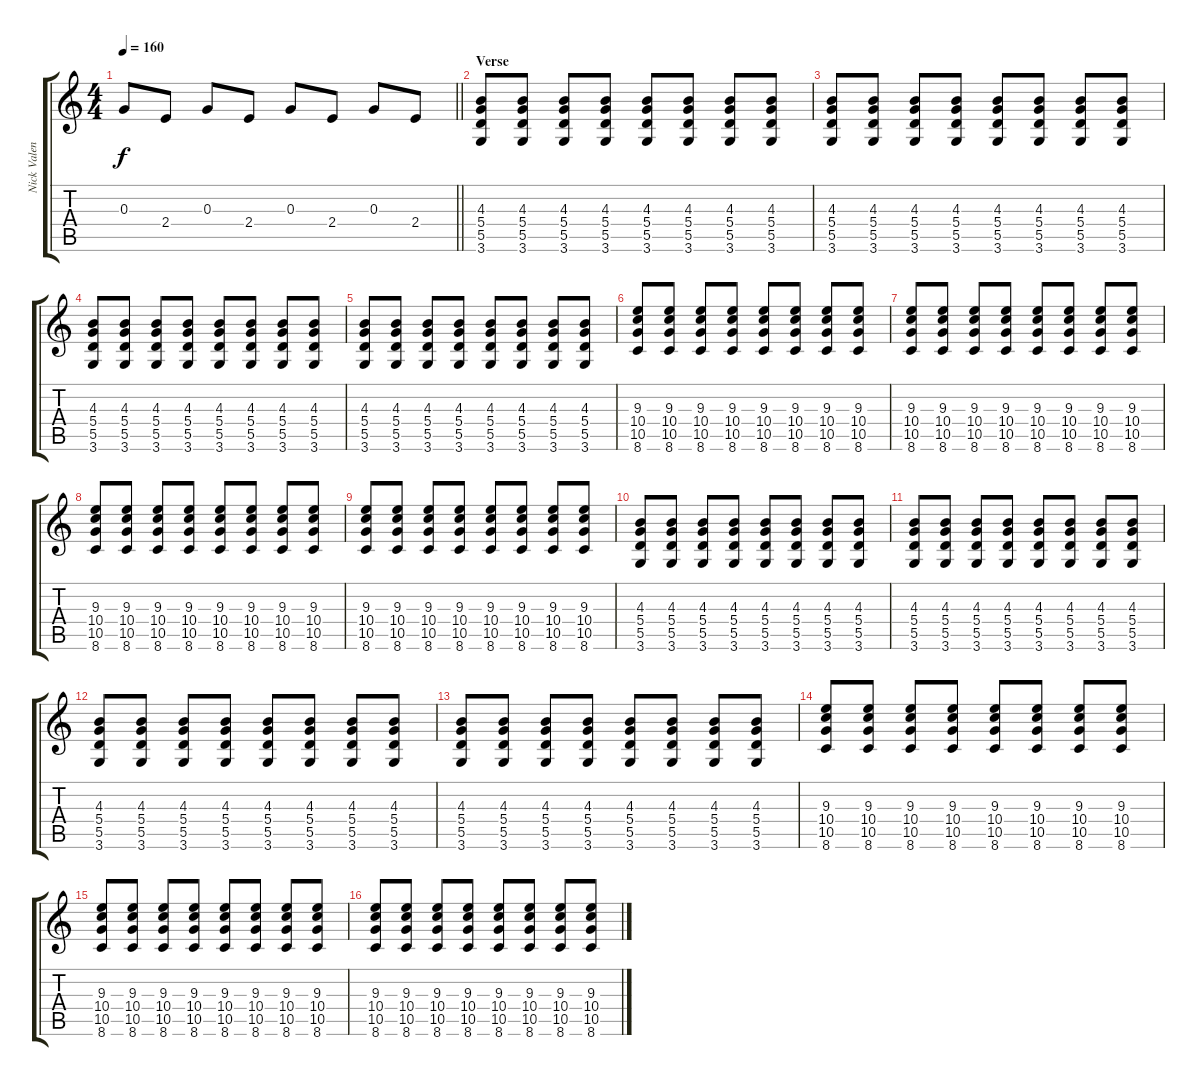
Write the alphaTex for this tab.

\track ("Nick Valensi" "Nick Valen") {instrument overdrivenguitar}
\staff {score tabs}
\tuning (E4 B3 G3 D3 A2 E2) {hide}
\ts (4 4)
\tempo 160
\clef g2
\barLineRight lightlight
\ks c
0.3.8{dy f} 2.4.8 0.3.8 2.4.8 0.3.8 2.4.8 0.3.8 2.4.8 |
\section ("" "Verse")
(4.3 5.4 5.5 3.6).8 (4.3 5.4 5.5 3.6).8 (4.3 5.4 5.5 3.6).8 (4.3 5.4 5.5 3.6).8 (4.3 5.4 5.5 3.6).8 (4.3 5.4 5.5 3.6).8 (4.3 5.4 5.5 3.6).8 (4.3 5.4 5.5 3.6).8 |
(4.3 5.4 5.5 3.6).8 (4.3 5.4 5.5 3.6).8 (4.3 5.4 5.5 3.6).8 (4.3 5.4 5.5 3.6).8 (4.3 5.4 5.5 3.6).8 (4.3 5.4 5.5 3.6).8 (4.3 5.4 5.5 3.6).8 (4.3 5.4 5.5 3.6).8 |
(4.3 5.4 5.5 3.6).8 (4.3 5.4 5.5 3.6).8 (4.3 5.4 5.5 3.6).8 (4.3 5.4 5.5 3.6).8 (4.3 5.4 5.5 3.6).8 (4.3 5.4 5.5 3.6).8 (4.3 5.4 5.5 3.6).8 (4.3 5.4 5.5 3.6).8 |
(4.3 5.4 5.5 3.6).8 (4.3 5.4 5.5 3.6).8 (4.3 5.4 5.5 3.6).8 (4.3 5.4 5.5 3.6).8 (4.3 5.4 5.5 3.6).8 (4.3 5.4 5.5 3.6).8 (4.3 5.4 5.5 3.6).8 (4.3 5.4 5.5 3.6).8 |
(9.3 10.4 10.5 8.6).8 (9.3 10.4 10.5 8.6).8 (9.3 10.4 10.5 8.6).8 (9.3 10.4 10.5 8.6).8 (9.3 10.4 10.5 8.6).8 (9.3 10.4 10.5 8.6).8 (9.3 10.4 10.5 8.6).8 (9.3 10.4 10.5 8.6).8 |
(9.3 10.4 10.5 8.6).8 (9.3 10.4 10.5 8.6).8 (9.3 10.4 10.5 8.6).8 (9.3 10.4 10.5 8.6).8 (9.3 10.4 10.5 8.6).8 (9.3 10.4 10.5 8.6).8 (9.3 10.4 10.5 8.6).8 (9.3 10.4 10.5 8.6).8 |
(9.3 10.4 10.5 8.6).8 (9.3 10.4 10.5 8.6).8 (9.3 10.4 10.5 8.6).8 (9.3 10.4 10.5 8.6).8 (9.3 10.4 10.5 8.6).8 (9.3 10.4 10.5 8.6).8 (9.3 10.4 10.5 8.6).8 (9.3 10.4 10.5 8.6).8 |
(9.3 10.4 10.5 8.6).8 (9.3 10.4 10.5 8.6).8 (9.3 10.4 10.5 8.6).8 (9.3 10.4 10.5 8.6).8 (9.3 10.4 10.5 8.6).8 (9.3 10.4 10.5 8.6).8 (9.3 10.4 10.5 8.6).8 (9.3 10.4 10.5 8.6).8 |
(4.3 5.4 5.5 3.6).8 (4.3 5.4 5.5 3.6).8 (4.3 5.4 5.5 3.6).8 (4.3 5.4 5.5 3.6).8 (4.3 5.4 5.5 3.6).8 (4.3 5.4 5.5 3.6).8 (4.3 5.4 5.5 3.6).8 (4.3 5.4 5.5 3.6).8 |
(4.3 5.4 5.5 3.6).8 (4.3 5.4 5.5 3.6).8 (4.3 5.4 5.5 3.6).8 (4.3 5.4 5.5 3.6).8 (4.3 5.4 5.5 3.6).8 (4.3 5.4 5.5 3.6).8 (4.3 5.4 5.5 3.6).8 (4.3 5.4 5.5 3.6).8 |
(4.3 5.4 5.5 3.6).8 (4.3 5.4 5.5 3.6).8 (4.3 5.4 5.5 3.6).8 (4.3 5.4 5.5 3.6).8 (4.3 5.4 5.5 3.6).8 (4.3 5.4 5.5 3.6).8 (4.3 5.4 5.5 3.6).8 (4.3 5.4 5.5 3.6).8 |
(4.3 5.4 5.5 3.6).8 (4.3 5.4 5.5 3.6).8 (4.3 5.4 5.5 3.6).8 (4.3 5.4 5.5 3.6).8 (4.3 5.4 5.5 3.6).8 (4.3 5.4 5.5 3.6).8 (4.3 5.4 5.5 3.6).8 (4.3 5.4 5.5 3.6).8 |
(9.3 10.4 10.5 8.6).8 (9.3 10.4 10.5 8.6).8 (9.3 10.4 10.5 8.6).8 (9.3 10.4 10.5 8.6).8 (9.3 10.4 10.5 8.6).8 (9.3 10.4 10.5 8.6).8 (9.3 10.4 10.5 8.6).8 (9.3 10.4 10.5 8.6).8 |
(9.3 10.4 10.5 8.6).8 (9.3 10.4 10.5 8.6).8 (9.3 10.4 10.5 8.6).8 (9.3 10.4 10.5 8.6).8 (9.3 10.4 10.5 8.6).8 (9.3 10.4 10.5 8.6).8 (9.3 10.4 10.5 8.6).8 (9.3 10.4 10.5 8.6).8 |
(9.3 10.4 10.5 8.6).8 (9.3 10.4 10.5 8.6).8 (9.3 10.4 10.5 8.6).8 (9.3 10.4 10.5 8.6).8 (9.3 10.4 10.5 8.6).8 (9.3 10.4 10.5 8.6).8 (9.3 10.4 10.5 8.6).8 (9.3 10.4 10.5 8.6).8
